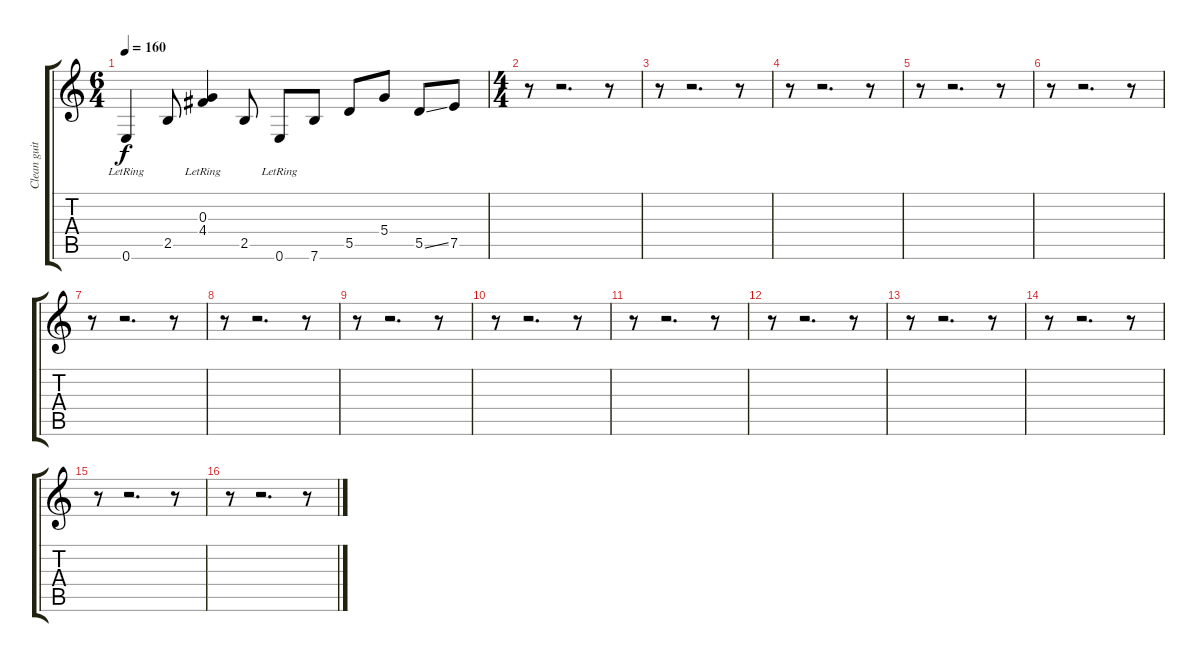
\track ("Clean guitar" "Clean guit") {instrument electricguitarjazz}
\staff {score tabs}
\tuning (E4 B3 G3 D3 A2 E2) {hide}
\ts (6 4)
\tempo 160
\clef g2
\ks c
0.6{lr}.4{dy f} 2.5.8 (0.3{lr} 4.4{lr}).4 2.5.8 0.6{lr}.8 7.6.8 5.5.8 5.4.8 5.5{ss}.8 7.5.8 |
\ts (4 4)
r.8 r.2{d} r.8 |
r.8 r.2{d} r.8 |
r.8 r.2{d} r.8 |
r.8 r.2{d} r.8 |
r.8 r.2{d} r.8 |
r.8 r.2{d} r.8 |
r.8 r.2{d} r.8 |
r.8 r.2{d} r.8 |
r.8 r.2{d} r.8 |
r.8 r.2{d} r.8 |
r.8 r.2{d} r.8 |
r.8 r.2{d} r.8 |
r.8 r.2{d} r.8 |
r.8 r.2{d} r.8 |
r.8 r.2{d} r.8
